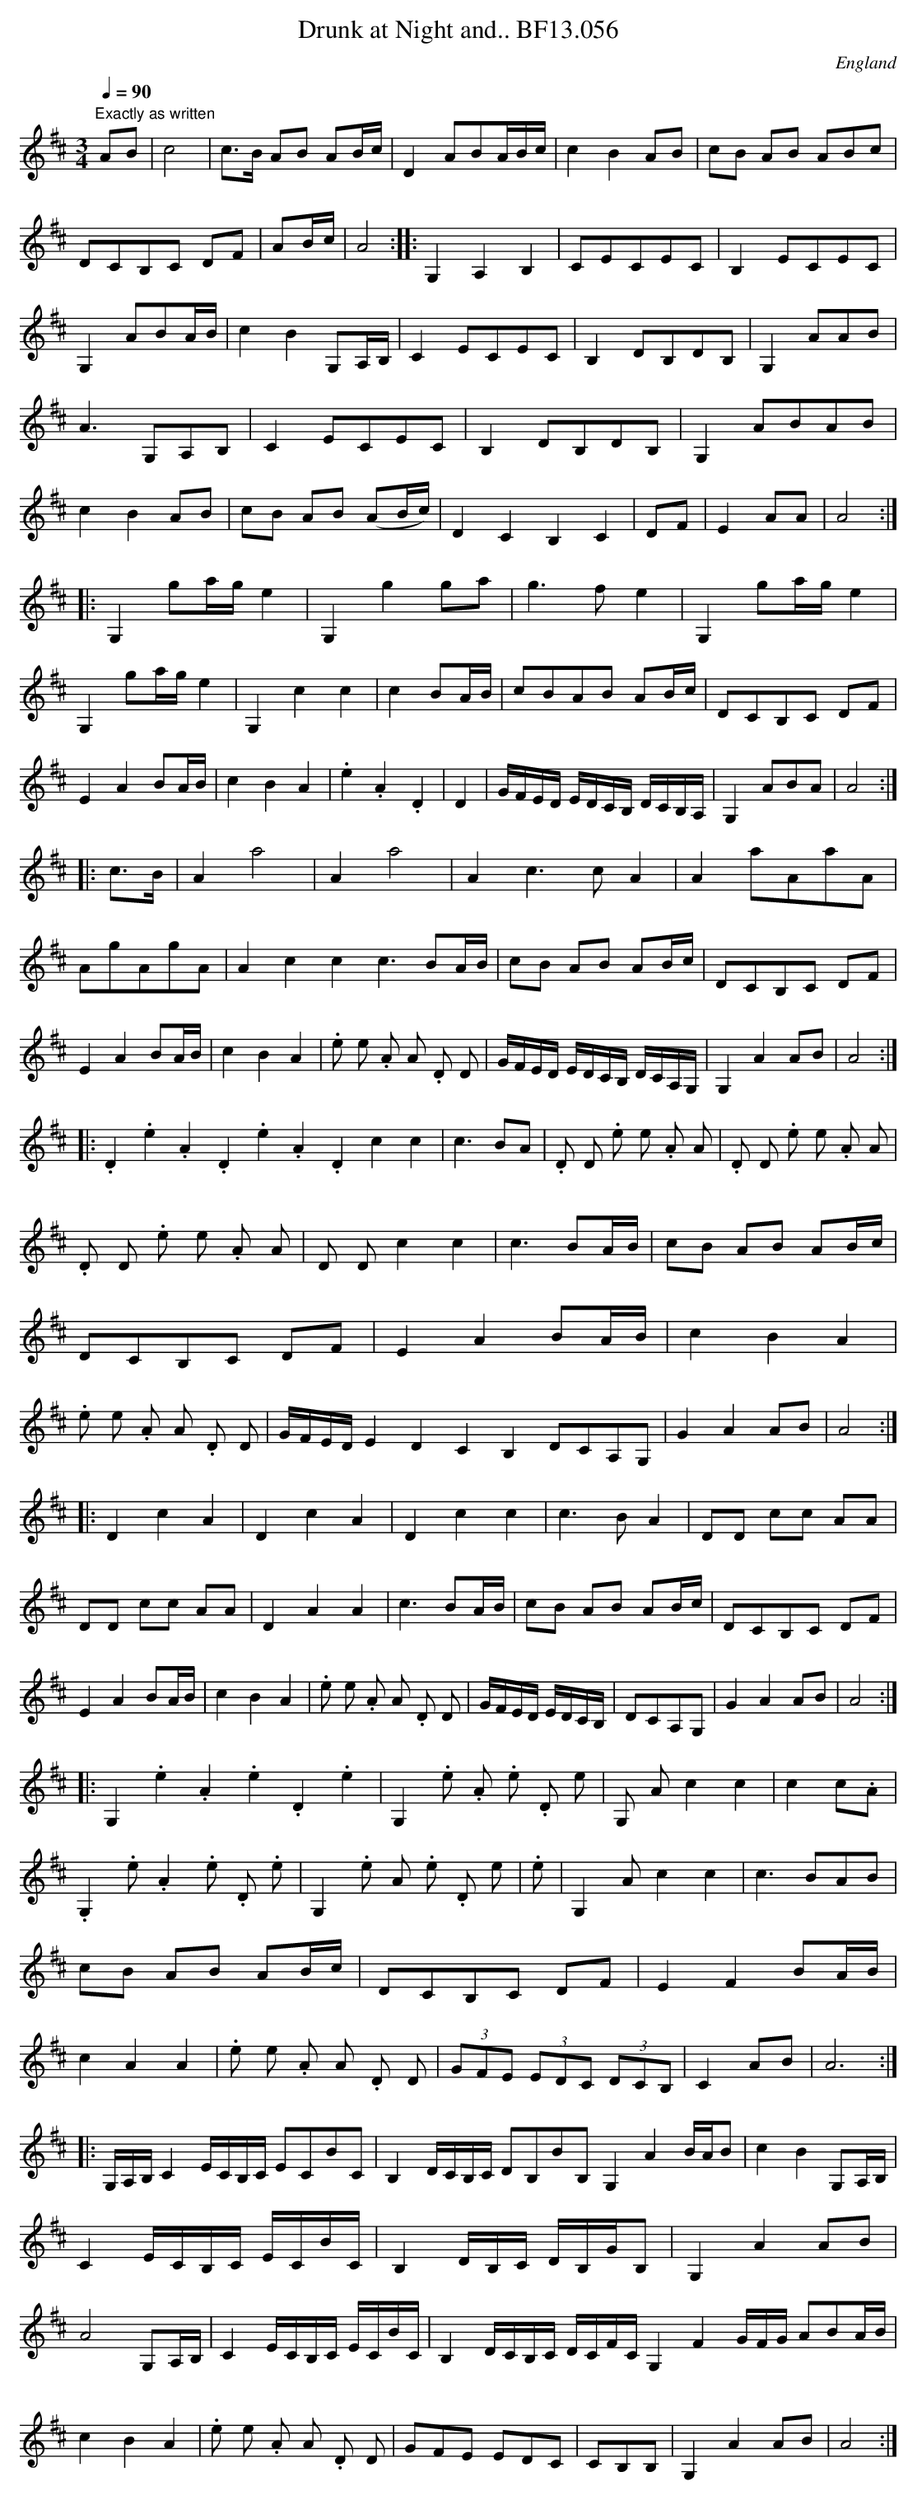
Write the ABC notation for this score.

X:1
T:Drunk at Night and.. BF13.056
M:3/4
L:1/8
Q:1/4=90
O:England
K:D major
"Exactly as written"AB|c4|c>B AB AB/c/|D2ABA/B/c/|c2B2AB|cB AB ABc|\
DCB,C DF|AB/c/|A4::G,2A,2B,2|CECEC|B,2ECEC|G,2ABA/B/|c2B2G,A,/B,/|\
C2ECEC|B,2DB,DB,|G,2AAB|A3G,A,B,|C2ECEC|B,2DB,DB,|G,2ABAB|\
c2B2AB|cB AB (AB/c/)|D2C2B,2C2|DF|E2AA|A4:|!
|:G,2ga/g/e2|G,2g2ga|g3fe2|G,2ga/g/e2|G,2ga/g/e2|G,2c2c2|c2BA/B/|\
cBAB AB/c/|DCB,C DF|E2A2BA/B/|c2B2A2|.e2.A2.D2|D2|\
G/F/E/D/ E/D/C/B,/ D/C/B,/A,/|G,2ABA|A4:|!
|:c>B|A2a4|A2a4|A2c3cA2|A2aAaA|AgAgA|\
A2c2c2c3BA/B/|cB AB AB/c/|DCB,C DF|E2A2BA/B/|c2B2A2|.e e .A A .D D|\
G/F/E/D/ E/D/C/B,/ D/C/A,/G,/|G,2A2AB|A4:|!
|:.D2.e2.A2.D2.e2.A2.D2c2c2|c3BA|.D D .e e .A A|.D D .e e .A A|\
.D D .e e .A A|D D c2c2|c3BA/B/|cB AB AB/c/|DCB,C DF|E2A2BA/B/|c2B2A2|\
.e e .A A .D D|G/F/E/D/ E2D2C2B,2DCA,G, |G2A2AB|A4:|!
|:D2c2A2|D2c2A2|D2c2c2|c3BA2|DD cc AA|DD cc AA|D2A2A2|c3BA/B/|\
cB AB AB/c/|DCB,C DF|E2A2BA/B/|c2B2A2|\
.e e .A A .D D |G/F/E/D/ E/D/C/B,/|DCA,G,|G2A2AB|A4:|!
|:G,2.e2.A2.e2.D2.e2|G,2.e .A .e .D e|G, A c2c2|c2c.A|\
.G,2.e.A2.e .D .e|\
G,2.e A .e .D e|.e|G,2Ac2c2|c3BAB|cB AB AB/c/|DCB,C DF|E2F2BA/B/|\
c2A2A2|.e e .A A .D D|(3GFE (3EDC (3DCB,|C2AB|A6:|!
|:G,/A,/B,/C2E/C/B,/C/ ECBC|B,2D/C/B,/C/ DB,BB,G,2A2B/A/B|\
c2B2G,A,/B,/|C2E/C/B,/C/ E/C/B/C/|B,2D/B,/C/ D/B,/G/B,|\
G,2A2AB|A4G,A,/B,/|C2E/C/B,/C/ E/C/B/C/|\
B,2D/C/B,/C/ D/C/F/C/G,2F2G/F/G/ ABA/B/|\
c2B2A2|.e e .A A .D D|GFE EDC|CB,B,|G,2A2AB|A4:|
